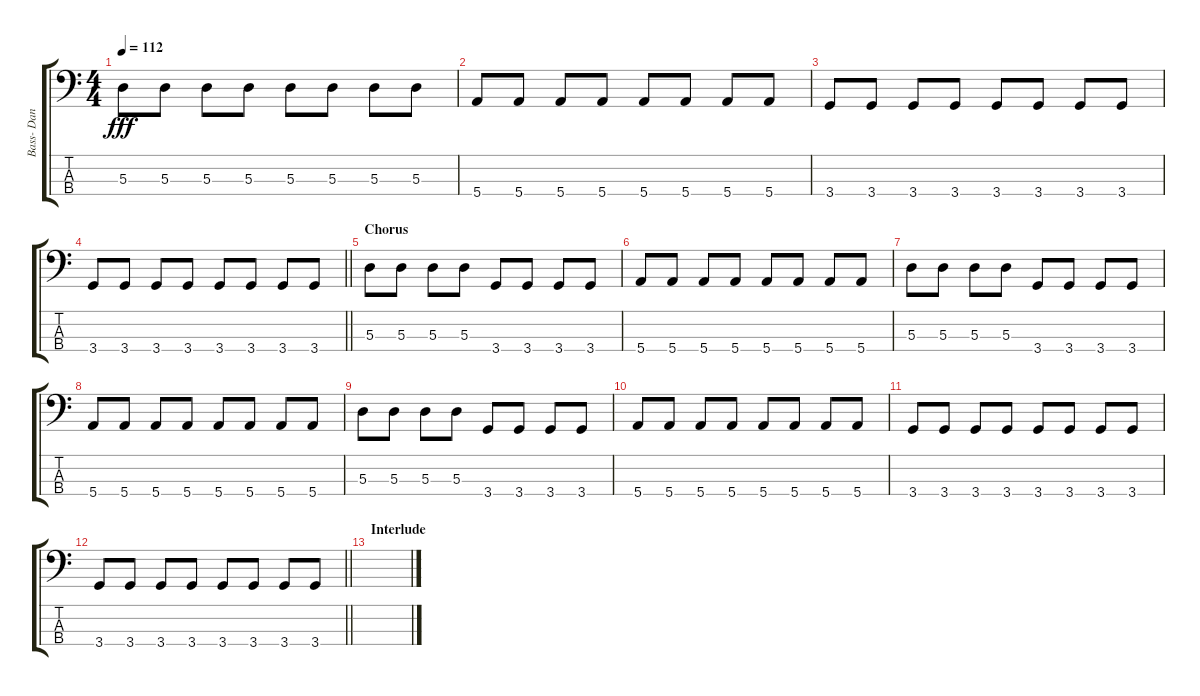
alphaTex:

\track ("Bass- Dan Andriano" "Bass- Dan ") {instrument electricbasspick}
\staff {score tabs}
\tuning (G2 D2 A1 E1) {hide}
\ts (4 4)
\tempo 112
\clef f4
\ks c
5.3.8{dy fff} 5.3.8 5.3.8 5.3.8 5.3.8 5.3.8 5.3.8 5.3.8 |
5.4.8 5.4.8 5.4.8 5.4.8 5.4.8 5.4.8 5.4.8 5.4.8 |
3.4.8 3.4.8 3.4.8 3.4.8 3.4.8 3.4.8 3.4.8 3.4.8 |
\barLineRight lightlight
3.4.8 3.4.8 3.4.8 3.4.8 3.4.8 3.4.8 3.4.8 3.4.8 |
\section ("" "Chorus")
5.3.8 5.3.8 5.3.8 5.3.8 3.4.8 3.4.8 3.4.8 3.4.8 |
5.4.8 5.4.8 5.4.8 5.4.8 5.4.8 5.4.8 5.4.8 5.4.8 |
5.3.8 5.3.8 5.3.8 5.3.8 3.4.8 3.4.8 3.4.8 3.4.8 |
5.4.8 5.4.8 5.4.8 5.4.8 5.4.8 5.4.8 5.4.8 5.4.8 |
5.3.8 5.3.8 5.3.8 5.3.8 3.4.8 3.4.8 3.4.8 3.4.8 |
5.4.8 5.4.8 5.4.8 5.4.8 5.4.8 5.4.8 5.4.8 5.4.8 |
3.4.8 3.4.8 3.4.8 3.4.8 3.4.8 3.4.8 3.4.8 3.4.8 |
\barLineRight lightlight
3.4.8 3.4.8 3.4.8 3.4.8 3.4.8 3.4.8 3.4.8 3.4.8 |
\section ("" "Interlude")
